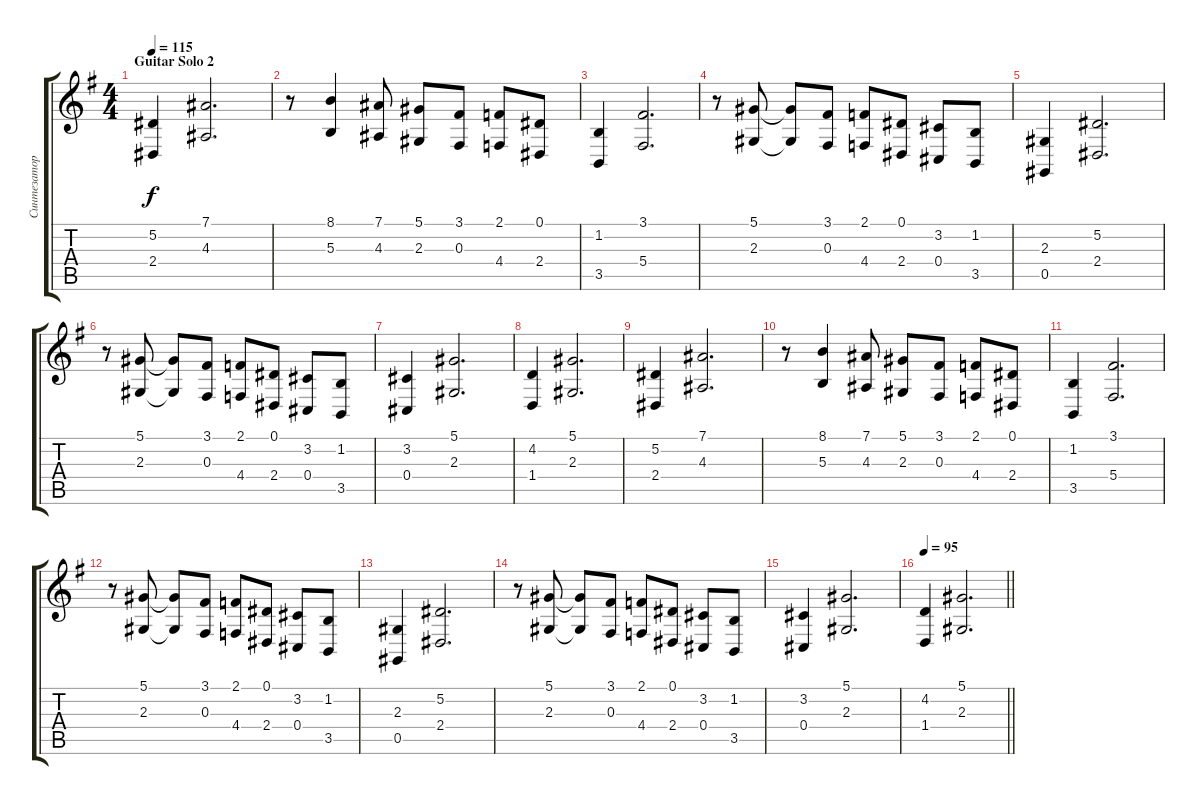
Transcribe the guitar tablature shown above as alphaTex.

\track ("Синтезатор" "Синтезатор") {instrument stringensemble1}
\staff {score tabs}
\tuning (Eb4 Bb3 Gb3 Db3 Ab2 Eb2) {hide}
\ts (4 4)
\section ("" "Guitar Solo 2")
\tempo 115
\clef g2
\ks eminor
(5.2 2.4).4{dy f} (7.1 4.3).2{d} |
r.8 (8.1 5.3).4 (7.1 4.3).8 (5.1 2.3).8 (3.1 0.3).8 (2.1 4.4).8 (0.1 2.4).8 |
(1.2 3.5).4 (3.1 5.4).2{d} |
r.8 (5.1 2.3).8 (5.1{t} 2.3{t}).8 (3.1 0.3).8 (2.1 4.4).8 (0.1 2.4).8 (3.2 0.4).8 (1.2 3.5).8 |
(2.3 0.5).4 (5.2 2.4).2{d} |
r.8 (5.1 2.3).8 (5.1{t} 2.3{t}).8 (3.1 0.3).8 (2.1 4.4).8 (0.1 2.4).8 (3.2 0.4).8 (1.2 3.5).8 |
(3.2 0.4).4 (5.1 2.3).2{d} |
(4.2 1.4).4 (5.1 2.3).2{d} |
(5.2 2.4).4 (7.1 4.3).2{d} |
r.8 (8.1 5.3).4 (7.1 4.3).8 (5.1 2.3).8 (3.1 0.3).8 (2.1 4.4).8 (0.1 2.4).8 |
(1.2 3.5).4 (3.1 5.4).2{d} |
r.8 (5.1 2.3).8 (5.1{t} 2.3{t}).8 (3.1 0.3).8 (2.1 4.4).8 (0.1 2.4).8 (3.2 0.4).8 (1.2 3.5).8 |
(2.3 0.5).4 (5.2 2.4).2{d} |
r.8 (5.1 2.3).8 (5.1{t} 2.3{t}).8 (3.1 0.3).8 (2.1 4.4).8 (0.1 2.4).8 (3.2 0.4).8 (1.2 3.5).8 |
(3.2 0.4).4 (5.1 2.3).2{d} |
\tempo 95
\barLineRight lightlight
(4.2 1.4).4 (5.1 2.3).2{d}
